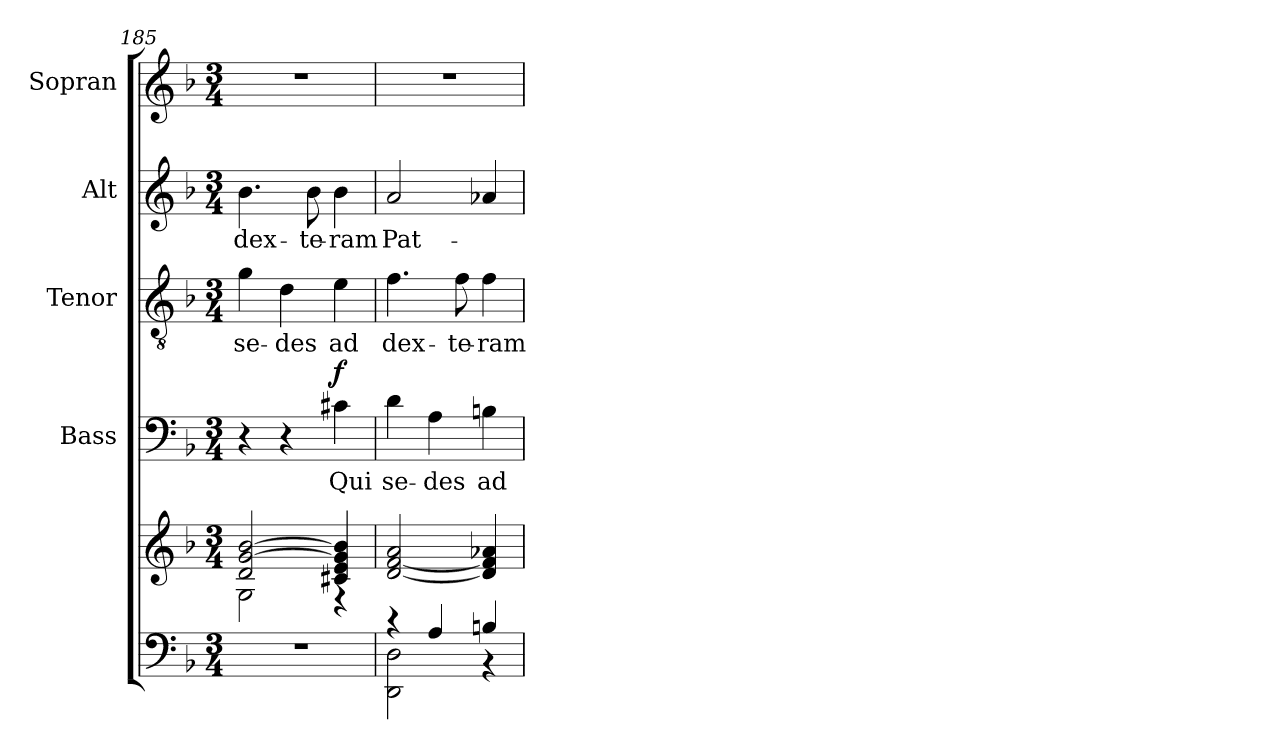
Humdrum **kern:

**kern	**kern	**kern	**text	**dynam	**kern	**text	**kern	**text	**kern
*part5	*part5	*part4	*part4	*part4	*part3	*part3	*part2	*part2	*part1
*staff6	*staff5	*staff4	*staff4	*staff4	*staff3	*staff3	*staff2	*staff2	*staff1
*	*	*I"Bass	*	*	*I"Tenor	*	*I"Alt	*	*I"Sopran
*	*	*I'B.	*	*	*I'T.	*	*I'A.	*	*I'S.
*clefF4	*clefG2	*clefF4	*	*	*clefGv2	*	*clefG2	*	*clefG2
*k[b-]	*k[b-]	*k[b-]	*	*	*k[b-]	*	*k[b-]	*	*k[b-]
*F:	*F:	*F:	*	*	*F:	*	*F:	*	*F:
*M3/4	*M3/4	*M3/4	*	*	*M3/4	*	*M3/4	*	*M3/4
=185	=185	=185	=185	=185	=185	=185	=185	=185	=185
*	*^	*	*	*	*	*	*	*	*
!	!	!	!	!	!	!	!LO:LY:b	!	!LO:LY:b	!
2.r	2d/ [>2g/ [>2b-/	2G\	4r	.	.	4g\	se-	4.b-\	dex-	2.r
!	!	!	!	!	!	!	!LO:LY:b	!	!	!
.	.	.	4r	.	.	4d\	-des	.	.	.
!	!	!	!	!	!	!	!	!	!LO:LY:b	!
.	.	.	.	.	.	.	.	8b-\	-te-	.
!	!	!	!	!LO:LY:b	!LO:DY:a	!	!LO:LY:b	!	!LO:LY:b	!
.	4c#X/ 4e/ 4g/] 4b-/]	4rE	4c#X\	Qui	f	4e\	ad	4b-\	-ram	.
=186	=186	=186	=186	=186	=186	=186	=186	=186	=186	=186
*^	*	*	*	*	*	*	*	*	*	*
!	!	!	!	!	!LO:LY:b	!	!	!LO:LY:b	!	!LO:LY:b	!
*	*	*v	*v	*	*	*	*	*	*	*	*
4rc	2DD\ 2D\	[2d/ [2f/ 2a/	4d\	se-	.	4.f\	dex-	2a/	Pat-	2.r
!	!	!	!	!LO:LY:b	!	!	!	!	!	!
4A/	.	.	4A\	-des	.	.	.	.	.	.
!	!	!	!	!	!	!	!LO:LY:b	!	!	!
.	.	.	.	.	.	8f\	-te-	.	.	.
!	!	!	!	!LO:LY:b	!	!	!LO:LY:b	!	!	!
4Bn/	4rAA	4d/] 4f/] 4a-X/	4Bn\	ad	.	4f\	-ram	4a-X/	.	.
*v	*v	*	*	*	*	*	*	*	*	*
=	=	=	=	=	=	=	=	=	=
*-	*-	*-	*-	*-	*-	*-	*-	*-	*-
